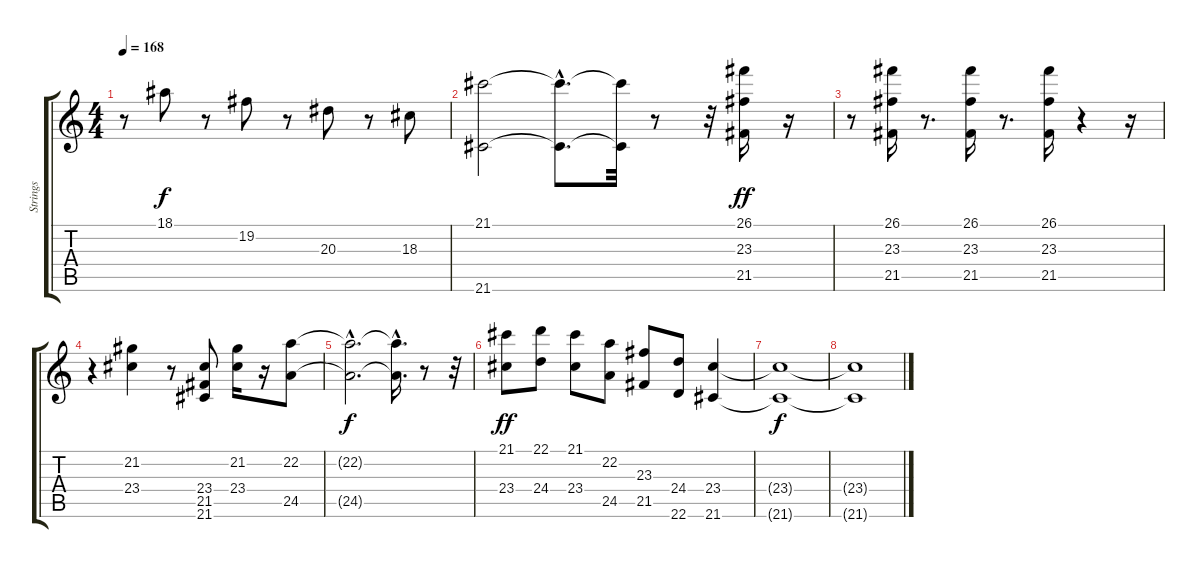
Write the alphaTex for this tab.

\track ("Strings" "Strings") {instrument stringensemble2}
\staff {score tabs}
\tuning (E4 B3 G3 D3 A2 E2) {hide}
\ts (4 4)
\tempo 168
\clef g2
\ks c
r.8{dy f} 18.1.8 r.8 19.2.8 r.8 20.3.8 r.8 18.3.8 |
(21.1 21.6).2 (21.1{hac t} 21.6{hac t}).8{d} (21.1{t} 21.6{t}).32 r.8 r.32 (26.1 23.3 21.5).16{dy ff} r.16 |
r.8 (26.1 23.3 21.5).16 r.8{d} (26.1 23.3 21.5).16 r.8{d} (26.1 23.3 21.5).16 r.4 r.16 |
r.4 (21.2 23.4).4 r.8 (23.4 21.5 21.6).8 (21.2 23.4).16 r.16 (22.2 24.5).8 |
(22.2{hac t} 24.5{hac t}).2{d dy f} (22.2{hac t} 24.5{t}).16{d} r.8 r.32 |
(21.1 23.4).8{dy ff} (22.1 24.4).8 (21.1 23.4).8 (22.2 24.5).8 (23.3 21.5).8 (24.4 22.6).8 (23.4 21.6).4 |
(23.4{t} 21.6{t}).1{dy f} |
(23.4{t} 21.6{t}).1
